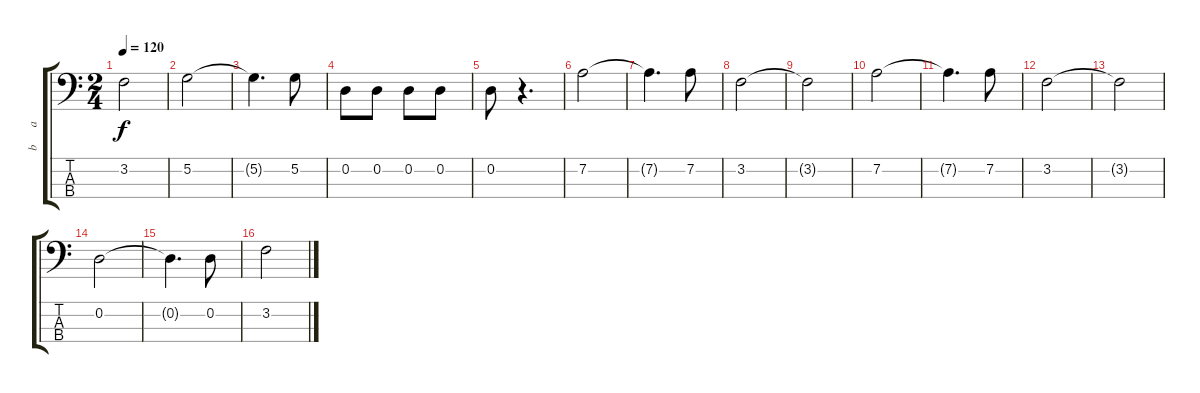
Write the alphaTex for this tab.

\track ("b      a       s      s" "b      a  ") {instrument electricbassfinger}
\staff {score tabs}
\tuning (G2 D2 A1 E1) {hide}
\ts (2 4)
\tempo 120
\clef f4
\ks c
3.2{t}.2{dy f} |
5.2.2 |
5.2{t}.4{d} 5.2.8 |
0.2.8 0.2.8 0.2.8 0.2.8 |
0.2.8 r.4{d} |
7.2.2 |
7.2{t}.4{d} 7.2.8 |
3.2.2 |
3.2{t}.2 |
7.2.2 |
7.2{t}.4{d} 7.2.8 |
3.2.2 |
3.2{t}.2 |
0.2.2 |
0.2{t}.4{d} 0.2.8 |
3.2.2
